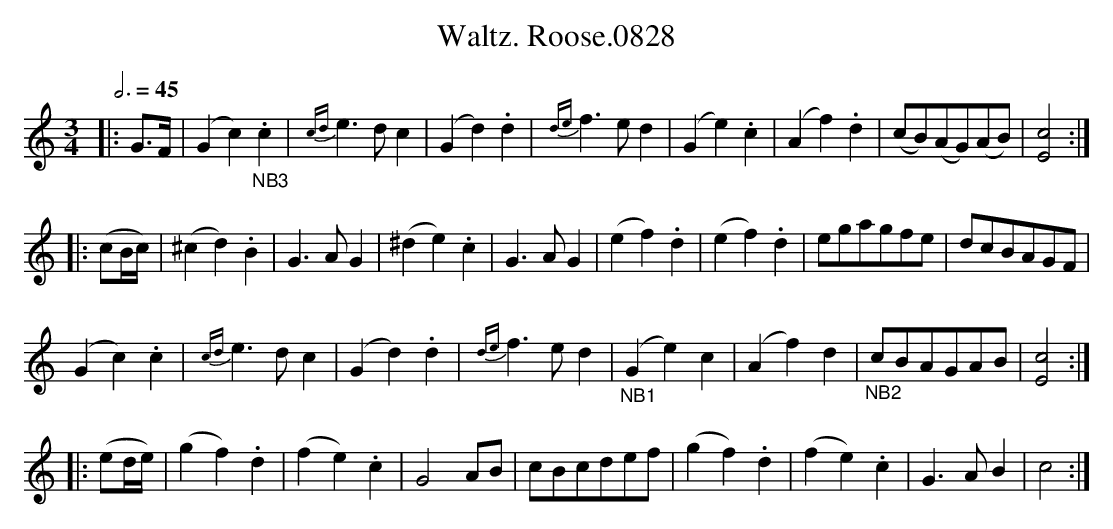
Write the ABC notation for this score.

X:1
T:Waltz. Roose.0828
M:3/4
Q:3/4=45
L:1/8
K:C
|: G>F | (G2c2)"_NB3".c2 | {cd}e3dc2 | (G2d2).d2 | {de}f3ed2 | \\
(G2e2).c2 | (A2f2).d2 | (cB)(AG)(AB) | [Ec]4 :|
|: (cB/c/) | (^c2d2).B2 | G3AG2 | (^d2e2).c2 | G3AG2 | \\
(e2f2).d2 | (e2f2).d2 | egagfe | dcBAGF |
(G2c2).c2 | {cd}e3dc2 | (G2d2).d2 | {de}f3ed2 | \\
"_NB1"(G2e2)c2 | (A2f2)d2 | "_NB2"cBAGAB | [Ec]4 :|
|: (ed/e/) | (g2f2).d2 | (f2e2).c2 | G4AB | cBcdef | \\
(g2f2).d2 | (f2e2).c2 | G3AB2 | c4 :|
